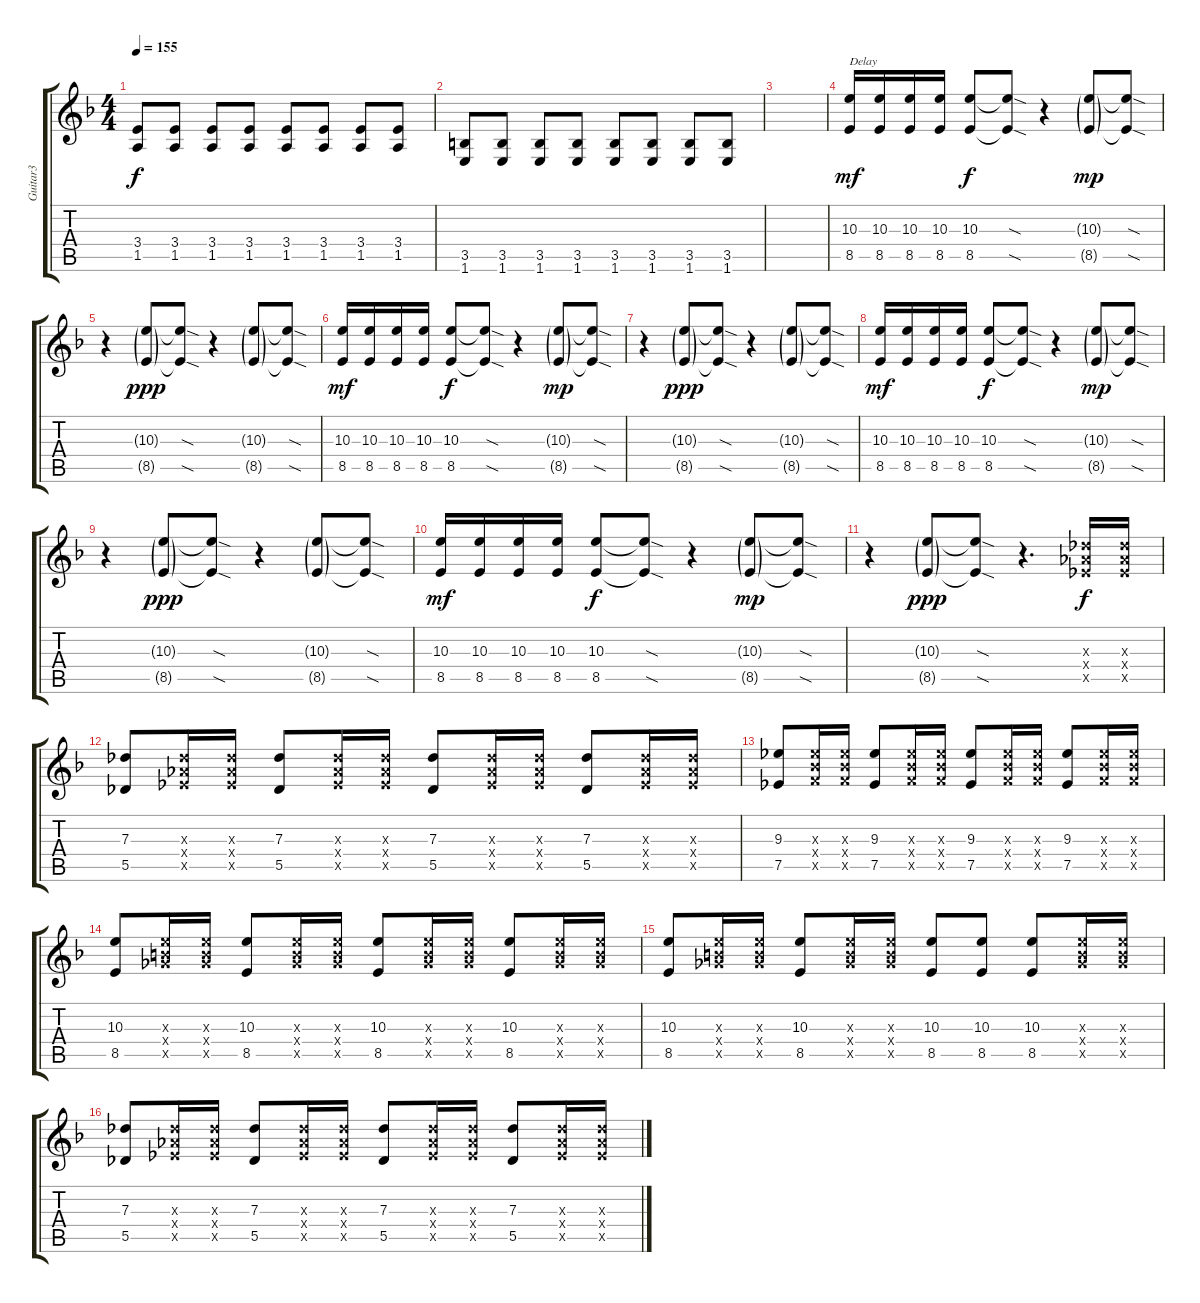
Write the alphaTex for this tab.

\track ("Guitar3" "Guitar3") {instrument distortionguitar}
\staff {score tabs}
\tuning (Eb4 Bb3 Gb3 Db3 Ab2 Eb2) {hide}
\ts (4 4)
\tempo 155
\clef g2
\ks dminor
(3.4 1.5).8{dy f} (3.4 1.5).8 (3.4 1.5).8 (3.4 1.5).8 (3.4 1.5).8 (3.4 1.5).8 (3.4 1.5).8 (3.4 1.5).8 |
(3.5 1.6).8 (3.5 1.6).8 (3.5 1.6).8 (3.5 1.6).8 (3.5 1.6).8 (3.5 1.6).8 (3.5 1.6).8 (3.5 1.6).8 |
|
(10.3 8.5).16{txt "Delay" dy mf} (10.3 8.5).16 (10.3 8.5).16 (10.3 8.5).16 (10.3 8.5).8{dy f} (10.3{sod t} 8.5{sod t}).8 r.4 (10.3{g} 8.5{g}).8{dy mp} (10.3{sod t} 8.5{sod t}).8 |
r.4 (10.3{g} 8.5{g}).8{dy ppp} (10.3{sod t} 8.5{sod t}).8 r.4 (10.3{g} 8.5{g}).8 (10.3{sod t} 8.5{sod t}).8 |
(10.3 8.5).16{dy mf} (10.3 8.5).16 (10.3 8.5).16 (10.3 8.5).16 (10.3 8.5).8{dy f} (10.3{sod t} 8.5{sod t}).8 r.4 (10.3{g} 8.5{g}).8{dy mp} (10.3{sod t} 8.5{sod t}).8 |
r.4 (10.3{g} 8.5{g}).8{dy ppp} (10.3{sod t} 8.5{sod t}).8 r.4 (10.3{g} 8.5{g}).8 (10.3{sod t} 8.5{sod t}).8 |
(10.3 8.5).16{dy mf} (10.3 8.5).16 (10.3 8.5).16 (10.3 8.5).16 (10.3 8.5).8{dy f} (10.3{sod t} 8.5{sod t}).8 r.4 (10.3{g} 8.5{g}).8{dy mp} (10.3{sod t} 8.5{sod t}).8 |
r.4 (10.3{g} 8.5{g}).8{dy ppp} (10.3{sod t} 8.5{sod t}).8 r.4 (10.3{g} 8.5{g}).8 (10.3{sod t} 8.5{sod t}).8 |
(10.3 8.5).16{dy mf} (10.3 8.5).16 (10.3 8.5).16 (10.3 8.5).16 (10.3 8.5).8{dy f} (10.3{sod t} 8.5{sod t}).8 r.4 (10.3{g} 8.5{g}).8{dy mp} (10.3{sod t} 8.5{sod t}).8 |
r.4 (10.3{g} 8.5{g}).8{dy ppp} (10.3{sod t} 8.5{sod t}).8 r.4{d} (7.3{x} 7.4{x} 7.5{x}).16{dy f} (7.3{x} 7.4{x} 7.5{x}).16 |
(7.3 5.5).8 (7.3{x} 7.4{x} 7.5{x}).16 (7.3{x} 7.4{x} 7.5{x}).16 (7.3 5.5).8 (7.3{x} 7.4{x} 7.5{x}).16 (7.3{x} 7.4{x} 7.5{x}).16 (7.3 5.5).8 (7.3{x} 7.4{x} 7.5{x}).16 (7.3{x} 7.4{x} 7.5{x}).16 (7.3 5.5).8 (7.3{x} 7.4{x} 7.5{x}).16 (7.3{x} 7.4{x} 7.5{x}).16 |
(9.3 7.5).8 (9.3{x} 9.4{x} 9.5{x}).16 (9.3{x} 9.4{x} 9.5{x}).16 (9.3 7.5).8 (9.3{x} 9.4{x} 9.5{x}).16 (9.3{x} 9.4{x} 9.5{x}).16 (9.3 7.5).8 (9.3{x} 9.4{x} 9.5{x}).16 (9.3{x} 9.4{x} 9.5{x}).16 (9.3 7.5).8 (9.3{x} 9.4{x} 9.5{x}).16 (9.3{x} 9.4{x} 9.5{x}).16 |
(10.3 8.5).8 (10.3{x} 10.4{x} 10.5{x}).16 (10.3{x} 10.4{x} 10.5{x}).16 (10.3 8.5).8 (10.3{x} 10.4{x} 10.5{x}).16 (10.3{x} 10.4{x} 10.5{x}).16 (10.3 8.5).8 (10.3{x} 10.4{x} 10.5{x}).16 (10.3{x} 10.4{x} 10.5{x}).16 (10.3 8.5).8 (10.3{x} 10.4{x} 10.5{x}).16 (10.3{x} 10.4{x} 10.5{x}).16 |
(10.3 8.5).8 (10.3{x} 10.4{x} 10.5{x}).16 (10.3{x} 10.4{x} 10.5{x}).16 (10.3 8.5).8 (10.3{x} 10.4{x} 10.5{x}).16 (10.3{x} 10.4{x} 10.5{x}).16 (10.3 8.5).8 (10.3 8.5).8 (10.3 8.5).8 (10.3{x} 10.4{x} 10.5{x}).16 (10.3{x} 10.4{x} 10.5{x}).16 |
(7.3 5.5).8 (7.3{x} 7.4{x} 7.5{x}).16 (7.3{x} 7.4{x} 7.5{x}).16 (7.3 5.5).8 (7.3{x} 7.4{x} 7.5{x}).16 (7.3{x} 7.4{x} 7.5{x}).16 (7.3 5.5).8 (7.3{x} 7.4{x} 7.5{x}).16 (7.3{x} 7.4{x} 7.5{x}).16 (7.3 5.5).8 (7.3{x} 7.4{x} 7.5{x}).16 (7.3{x} 7.4{x} 7.5{x}).16
